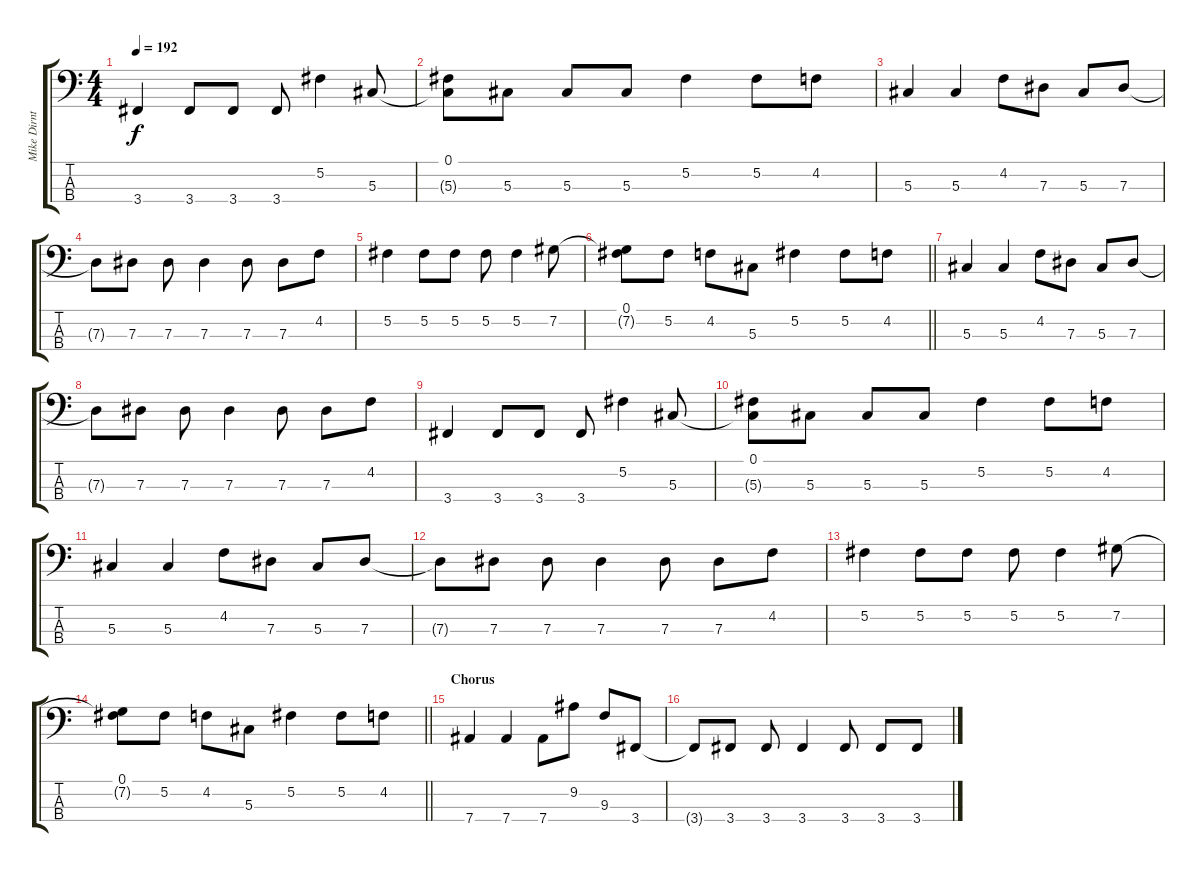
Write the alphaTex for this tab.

\track ("Mike Dirnt - Bass" "Mike Dirnt") {instrument electricbasspick}
\staff {score tabs}
\tuning (Gb2 Db2 Ab1 Eb1) {hide}
\ts (4 4)
\tempo 192
\clef f4
\ks c
3.4.4{dy f} 3.4.8 3.4.8 3.4.8 5.2.4 5.3.8 |
(0.1 5.3{t}).8 5.3.8 5.3.8 5.3.8 5.2.4 5.2.8 4.2.8 |
5.3.4 5.3.4 4.2.8 7.3.8 5.3.8 7.3.8 |
7.3{t}.8 7.3.8 7.3.8 7.3.4 7.3.8 7.3.8 4.2.8 |
5.2.4 5.2.8 5.2.8 5.2.8 5.2.4 7.2.8 |
\barLineRight lightlight
(0.1 7.2{t}).8 5.2.8 4.2.8 5.3.8 5.2.4 5.2.8 4.2.8 |
5.3.4 5.3.4 4.2.8 7.3.8 5.3.8 7.3.8 |
7.3{t}.8 7.3.8 7.3.8 7.3.4 7.3.8 7.3.8 4.2.8 |
3.4.4 3.4.8 3.4.8 3.4.8 5.2.4 5.3.8 |
(0.1 5.3{t}).8 5.3.8 5.3.8 5.3.8 5.2.4 5.2.8 4.2.8 |
5.3.4 5.3.4 4.2.8 7.3.8 5.3.8 7.3.8 |
7.3{t}.8 7.3.8 7.3.8 7.3.4 7.3.8 7.3.8 4.2.8 |
5.2.4 5.2.8 5.2.8 5.2.8 5.2.4 7.2.8 |
\barLineRight lightlight
(0.1 7.2{t}).8 5.2.8 4.2.8 5.3.8 5.2.4 5.2.8 4.2.8 |
\section ("" "Chorus")
7.4.4 7.4.4 7.4.8 9.2.8 9.3.8 3.4.8 |
3.4{t}.8 3.4.8 3.4.8 3.4.4 3.4.8 3.4.8 3.4.8
